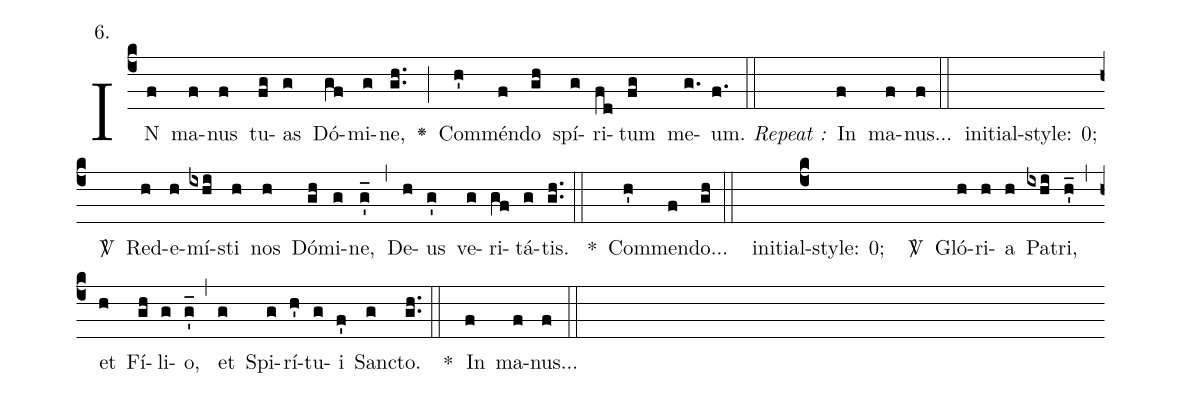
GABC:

annotation: 6.;
%%
(c4)IN(f) ma(f)nus(f) tu(fg)as(g) Dó(gf)mi(g)ne,(gh..) <v>\greheightstar</v>(;) Com(h')mén(f)do(gh) spí(g)ri(fd)tum(fg) me(g.)um.(f.) (::)
<i>Repeat :</i>()  In(f) ma(f)nus...(f) (::)

initial-style: 0;
%%
(c4)<v>\Vbar</v>() Red(h)e(h)mí(ixhi)sti(h) nos(h) Dó(gh)mi(g)ne,(g'_) (,) De(h)us(g') ve(g)ri(gf)tá(g)tis.(gh..) (::)
*() Com(h')men(f)do...(gh) (::)

initial-style: 0;
%%
(c4)<v>\Vbar</v>() Gló(h)ri(h)a(h) Pa(ixhi)tri,(h'_) (,) et(h) Fí(gh)li(g)o,(g'_) (,) et(g) Spi(g)rí(h')tu(g)i(f') San(g)cto.(gh..) (::)
*() In(f) ma(f)nus...(f) (::)
